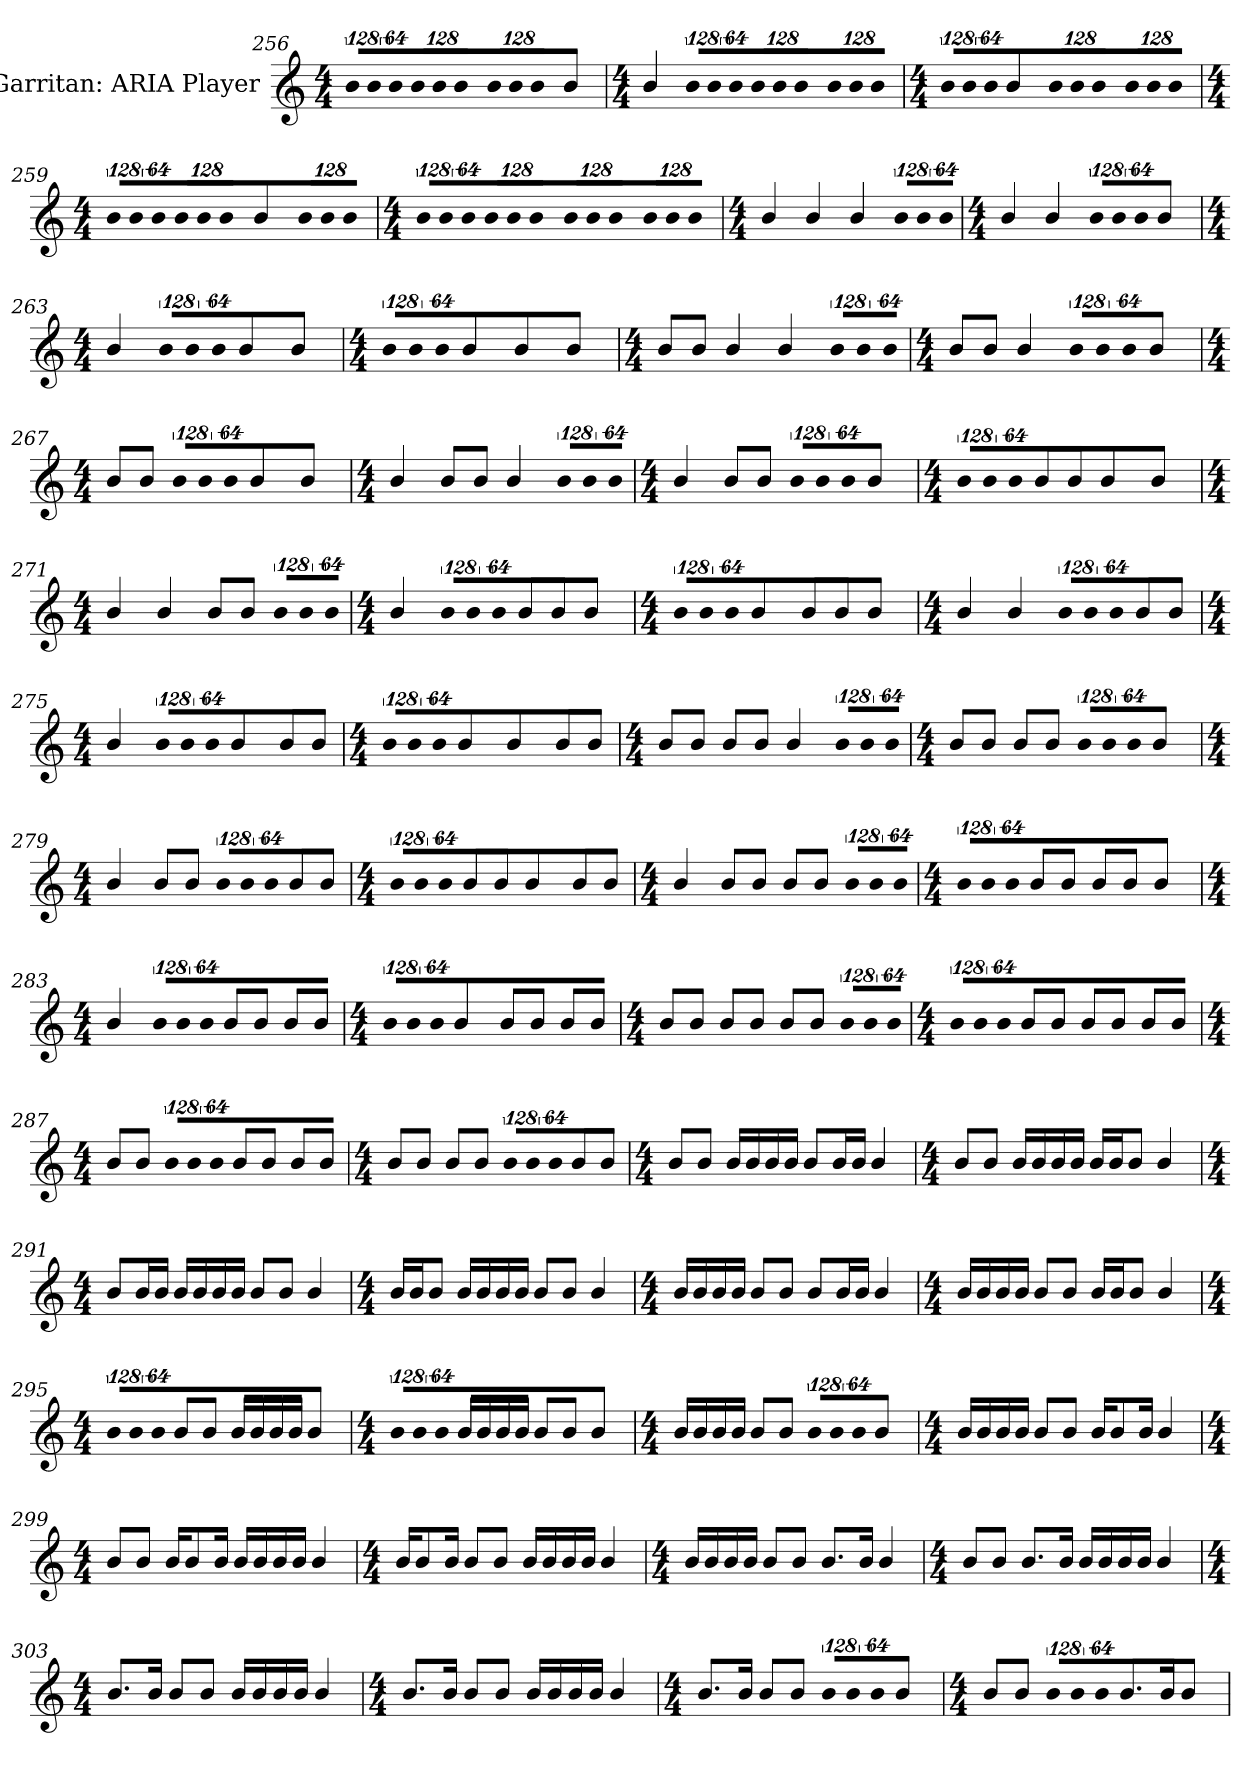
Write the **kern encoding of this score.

**kern
*part1
*staff1
*I"Garritan: ARIA Player
!!LO:PB:g=z
*clefG2
*k[]
*C:
*M4/4
=256
!LO:N:vis=8
1024%85bi/L
!LO:N:vis=8
1024%85bi/
!LO:N:vis=8
512%43bi/J
!LO:N:vis=8
1024%85bi/L
!LO:N:vis=8
1024%85bi/
!LO:N:vis=8
512%43bi/J
!LO:N:vis=8
1024%85bi/L
!LO:N:vis=8
1024%85bi/
!LO:N:vis=8
512%43bi/J
4bi/
!!LO:PB:g=z
=257
*M4/4
4bi/
!LO:N:vis=8
1024%85bi/L
!LO:N:vis=8
1024%85bi/
!LO:N:vis=8
512%43bi/J
!LO:N:vis=8
1024%85bi/L
!LO:N:vis=8
1024%85bi/
!LO:N:vis=8
512%43bi/J
!LO:N:vis=8
1024%85bi/L
!LO:N:vis=8
1024%85bi/
!LO:N:vis=8
512%43bi/J
!!LO:PB:g=z
=258
*M4/4
!LO:N:vis=8
1024%85bi/L
!LO:N:vis=8
1024%85bi/
!LO:N:vis=8
512%43bi/J
4bi/
!LO:N:vis=8
1024%85bi/L
!LO:N:vis=8
1024%85bi/
!LO:N:vis=8
512%43bi/J
!LO:N:vis=8
1024%85bi/L
!LO:N:vis=8
1024%85bi/
!LO:N:vis=8
512%43bi/J
!!LO:PB:g=z
=259
*M4/4
!LO:N:vis=8
1024%85bi/L
!LO:N:vis=8
1024%85bi/
!LO:N:vis=8
512%43bi/J
!LO:N:vis=8
1024%85bi/L
!LO:N:vis=8
1024%85bi/
!LO:N:vis=8
512%43bi/J
4bi/
!LO:N:vis=8
1024%85bi/L
!LO:N:vis=8
1024%85bi/
!LO:N:vis=8
512%43bi/J
!!LO:PB:g=z
=260
*M4/4
!LO:N:vis=8
1024%85bi/L
!LO:N:vis=8
1024%85bi/
!LO:N:vis=8
512%43bi/J
!LO:N:vis=8
1024%85bi/L
!LO:N:vis=8
1024%85bi/
!LO:N:vis=8
512%43bi/J
!LO:N:vis=8
1024%85bi/L
!LO:N:vis=8
1024%85bi/
!LO:N:vis=8
512%43bi/J
!LO:N:vis=8
1024%85bi/L
!LO:N:vis=8
1024%85bi/
!LO:N:vis=8
512%43bi/J
!!LO:PB:g=z
=261
*M4/4
4bi/
4bi/
4bi/
!LO:N:vis=8
1024%85bi/L
!LO:N:vis=8
1024%85bi/
!LO:N:vis=8
512%43bi/J
!!LO:PB:g=z
=262
*M4/4
4bi/
4bi/
!LO:N:vis=8
1024%85bi/L
!LO:N:vis=8
1024%85bi/
!LO:N:vis=8
512%43bi/J
4bi/
!!LO:PB:g=z
=263
*M4/4
4bi/
!LO:N:vis=8
1024%85bi/L
!LO:N:vis=8
1024%85bi/
!LO:N:vis=8
512%43bi/J
4bi/
4bi/
!!LO:PB:g=z
=264
*M4/4
!LO:N:vis=8
1024%85bi/L
!LO:N:vis=8
1024%85bi/
!LO:N:vis=8
512%43bi/J
4bi/
4bi/
4bi/
!!LO:PB:g=z
=265
*M4/4
8bi/L
8bi/J
4bi/
4bi/
!LO:N:vis=8
1024%85bi/L
!LO:N:vis=8
1024%85bi/
!LO:N:vis=8
512%43bi/J
!!LO:PB:g=z
=266
*M4/4
8bi/L
8bi/J
4bi/
!LO:N:vis=8
1024%85bi/L
!LO:N:vis=8
1024%85bi/
!LO:N:vis=8
512%43bi/J
4bi/
!!LO:PB:g=z
=267
*M4/4
8bi/L
8bi/J
!LO:N:vis=8
1024%85bi/L
!LO:N:vis=8
1024%85bi/
!LO:N:vis=8
512%43bi/J
4bi/
4bi/
!!LO:PB:g=z
=268
*M4/4
4bi/
8bi/L
8bi/J
4bi/
!LO:N:vis=8
1024%85bi/L
!LO:N:vis=8
1024%85bi/
!LO:N:vis=8
512%43bi/J
!!LO:PB:g=z
=269
*M4/4
4bi/
8bi/L
8bi/J
!LO:N:vis=8
1024%85bi/L
!LO:N:vis=8
1024%85bi/
!LO:N:vis=8
512%43bi/J
4bi/
!!LO:PB:g=z
=270
*M4/4
!LO:N:vis=8
1024%85bi/L
!LO:N:vis=8
1024%85bi/
!LO:N:vis=8
512%43bi/J
8bi/L
8bi/J
4bi/
4bi/
!!LO:PB:g=z
=271
*M4/4
4bi/
4bi/
8bi/L
8bi/J
!LO:N:vis=8
1024%85bi/L
!LO:N:vis=8
1024%85bi/
!LO:N:vis=8
512%43bi/J
!!LO:PB:g=z
=272
*M4/4
4bi/
!LO:N:vis=8
1024%85bi/L
!LO:N:vis=8
1024%85bi/
!LO:N:vis=8
512%43bi/J
8bi/L
8bi/J
4bi/
!!LO:PB:g=z
=273
*M4/4
!LO:N:vis=8
1024%85bi/L
!LO:N:vis=8
1024%85bi/
!LO:N:vis=8
512%43bi/J
4bi/
8bi/L
8bi/J
4bi/
!!LO:PB:g=z
=274
*M4/4
4bi/
4bi/
!LO:N:vis=8
1024%85bi/L
!LO:N:vis=8
1024%85bi/
!LO:N:vis=8
512%43bi/J
8bi/L
8bi/J
!!LO:PB:g=z
=275
*M4/4
4bi/
!LO:N:vis=8
1024%85bi/L
!LO:N:vis=8
1024%85bi/
!LO:N:vis=8
512%43bi/J
4bi/
8bi/L
8bi/J
!!LO:PB:g=z
=276
*M4/4
!LO:N:vis=8
1024%85bi/L
!LO:N:vis=8
1024%85bi/
!LO:N:vis=8
512%43bi/J
4bi/
4bi/
8bi/L
8bi/J
!!LO:PB:g=z
=277
*M4/4
8bi/L
8bi/J
8bi/L
8bi/J
4bi/
!LO:N:vis=8
1024%85bi/L
!LO:N:vis=8
1024%85bi/
!LO:N:vis=8
512%43bi/J
!!LO:PB:g=z
=278
*M4/4
8bi/L
8bi/J
8bi/L
8bi/J
!LO:N:vis=8
1024%85bi/L
!LO:N:vis=8
1024%85bi/
!LO:N:vis=8
512%43bi/J
4bi/
!!LO:PB:g=z
=279
*M4/4
4bi/
8bi/L
8bi/J
!LO:N:vis=8
1024%85bi/L
!LO:N:vis=8
1024%85bi/
!LO:N:vis=8
512%43bi/J
8bi/L
8bi/J
!!LO:PB:g=z
=280
*M4/4
!LO:N:vis=8
1024%85bi/L
!LO:N:vis=8
1024%85bi/
!LO:N:vis=8
512%43bi/J
8bi/L
8bi/J
4bi/
8bi/L
8bi/J
!!LO:PB:g=z
=281
*M4/4
4bi/
8bi/L
8bi/J
8bi/L
8bi/J
!LO:N:vis=8
1024%85bi/L
!LO:N:vis=8
1024%85bi/
!LO:N:vis=8
512%43bi/J
!!LO:PB:g=z
=282
*M4/4
!LO:N:vis=8
1024%85bi/L
!LO:N:vis=8
1024%85bi/
!LO:N:vis=8
512%43bi/J
8bi/L
8bi/J
8bi/L
8bi/J
4bi/
!!LO:PB:g=z
=283
*M4/4
4bi/
!LO:N:vis=8
1024%85bi/L
!LO:N:vis=8
1024%85bi/
!LO:N:vis=8
512%43bi/J
8bi/L
8bi/J
8bi/L
8bi/J
!!LO:PB:g=z
=284
*M4/4
!LO:N:vis=8
1024%85bi/L
!LO:N:vis=8
1024%85bi/
!LO:N:vis=8
512%43bi/J
4bi/
8bi/L
8bi/J
8bi/L
8bi/J
!!LO:PB:g=z
=285
*M4/4
8bi/L
8bi/J
8bi/L
8bi/J
8bi/L
8bi/J
!LO:N:vis=8
1024%85bi/L
!LO:N:vis=8
1024%85bi/
!LO:N:vis=8
512%43bi/J
!!LO:PB:g=z
=286
*M4/4
!LO:N:vis=8
1024%85bi/L
!LO:N:vis=8
1024%85bi/
!LO:N:vis=8
512%43bi/J
8bi/L
8bi/J
8bi/L
8bi/J
8bi/L
8bi/J
!!LO:PB:g=z
=287
*M4/4
8bi/L
8bi/J
!LO:N:vis=8
1024%85bi/L
!LO:N:vis=8
1024%85bi/
!LO:N:vis=8
512%43bi/J
8bi/L
8bi/J
8bi/L
8bi/J
!!LO:PB:g=z
=288
*M4/4
8bi/L
8bi/J
8bi/L
8bi/J
!LO:N:vis=8
1024%85bi/L
!LO:N:vis=8
1024%85bi/
!LO:N:vis=8
512%43bi/J
8bi/L
8bi/J
!!LO:PB:g=z
=289
*M4/4
8bi/L
8bi/J
16bi/LL
16bi/
16bi/
16bi/JJ
8bi/L
16bi/L
16bi/JJ
4bi/
!!LO:PB:g=z
=290
*M4/4
8bi/L
8bi/J
16bi/LL
16bi/
16bi/
16bi/JJ
16bi/LL
16bi/J
8bi/J
4bi/
!!LO:PB:g=z
=291
*M4/4
8bi/L
16bi/L
16bi/JJ
16bi/LL
16bi/
16bi/
16bi/JJ
8bi/L
8bi/J
4bi/
!!LO:PB:g=z
=292
*M4/4
16bi/LL
16bi/J
8bi/J
16bi/LL
16bi/
16bi/
16bi/JJ
8bi/L
8bi/J
4bi/
!!LO:PB:g=z
=293
*M4/4
16bi/LL
16bi/
16bi/
16bi/JJ
8bi/L
8bi/J
8bi/L
16bi/L
16bi/JJ
4bi/
!!LO:PB:g=z
=294
*M4/4
16bi/LL
16bi/
16bi/
16bi/JJ
8bi/L
8bi/J
16bi/LL
16bi/J
8bi/J
4bi/
!!LO:PB:g=z
=295
*M4/4
!LO:N:vis=8
1024%85bi/L
!LO:N:vis=8
1024%85bi/
!LO:N:vis=8
512%43bi/J
8bi/L
8bi/J
16bi/LL
16bi/
16bi/
16bi/JJ
4bi/
!!LO:PB:g=z
=296
*M4/4
!LO:N:vis=8
1024%85bi/L
!LO:N:vis=8
1024%85bi/
!LO:N:vis=8
512%43bi/J
16bi/LL
16bi/
16bi/
16bi/JJ
8bi/L
8bi/J
4bi/
!!LO:PB:g=z
=297
*M4/4
16bi/LL
16bi/
16bi/
16bi/JJ
8bi/L
8bi/J
!LO:N:vis=8
1024%85bi/L
!LO:N:vis=8
1024%85bi/
!LO:N:vis=8
512%43bi/J
4bi/
!!LO:PB:g=z
=298
*M4/4
16bi/LL
16bi/
16bi/
16bi/JJ
8bi/L
8bi/J
16bi/KL
8bi/
16bi/Jk
4bi/
!!LO:PB:g=z
=299
*M4/4
8bi/L
8bi/J
16bi/KL
8bi/
16bi/Jk
16bi/LL
16bi/
16bi/
16bi/JJ
4bi/
!!LO:PB:g=z
=300
*M4/4
16bi/KL
8bi/
16bi/Jk
8bi/L
8bi/J
16bi/LL
16bi/
16bi/
16bi/JJ
4bi/
!!LO:PB:g=z
=301
*M4/4
16bi/LL
16bi/
16bi/
16bi/JJ
8bi/L
8bi/J
8.bi/L
16bi/Jk
4bi/
!!LO:PB:g=z
=302
*M4/4
8bi/L
8bi/J
8.bi/L
16bi/Jk
16bi/LL
16bi/
16bi/
16bi/JJ
4bi/
!!LO:PB:g=z
=303
*M4/4
8.bi/L
16bi/Jk
8bi/L
8bi/J
16bi/LL
16bi/
16bi/
16bi/JJ
4bi/
!!LO:PB:g=z
=304
*M4/4
8.bi/L
16bi/Jk
8bi/L
8bi/J
16bi/LL
16bi/
16bi/
16bi/JJ
4bi/
!!LO:PB:g=z
=305
*M4/4
8.bi/L
16bi/Jk
8bi/L
8bi/J
!LO:N:vis=8
1024%85bi/L
!LO:N:vis=8
1024%85bi/
!LO:N:vis=8
512%43bi/J
4bi/
!!LO:PB:g=z
=306
*M4/4
8bi/L
8bi/J
!LO:N:vis=8
1024%85bi/L
!LO:N:vis=8
1024%85bi/
!LO:N:vis=8
512%43bi/J
8.bi/L
16bi/Jk
4bi/
=
*-
